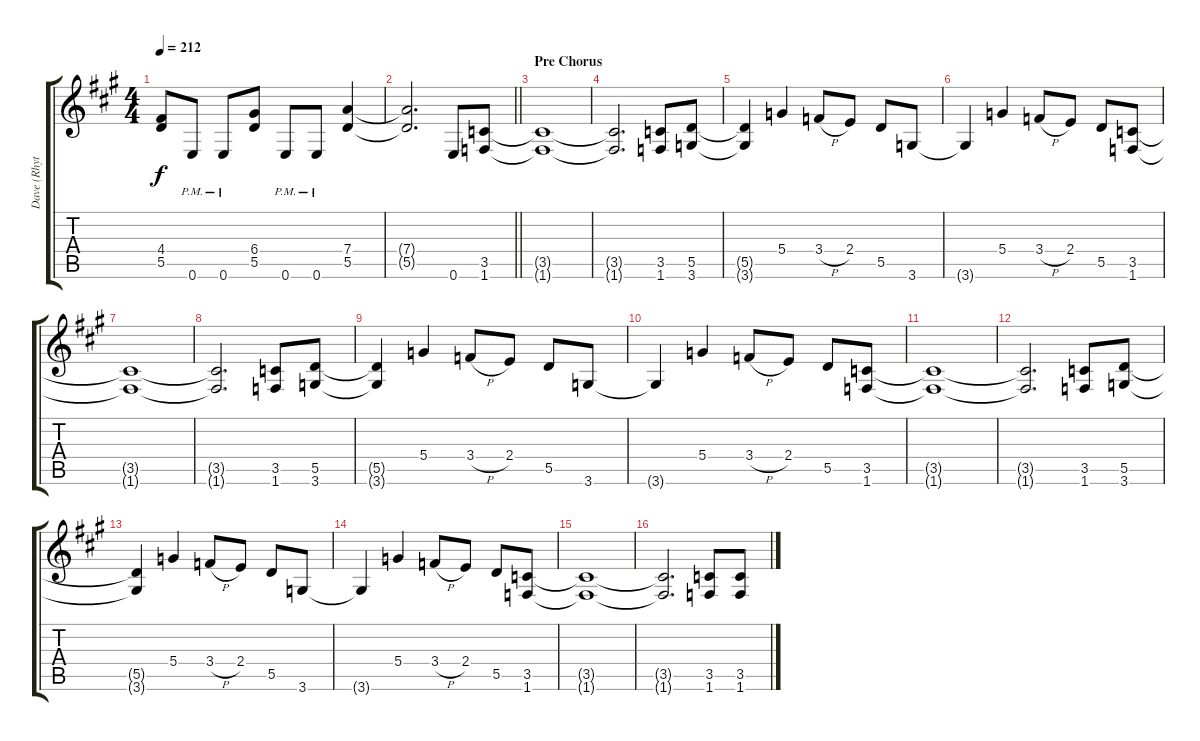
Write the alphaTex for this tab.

\track ("Dave (Rhythm 1)" "Dave (Rhyt") {instrument distortionguitar}
\staff {score tabs}
\tuning (E4 B3 G3 D3 A2 E2) {hide}
\ts (4 4)
\tempo 212
\clef g2
\ks a
(4.4 5.5).8{dy f} 0.6{pm}.8 0.6{pm}.8 (6.4 5.5).8 0.6{pm}.8 0.6{pm}.8 (7.4 5.5).4 |
\barLineRight lightlight
(7.4{t} 5.5{t}).2{d} 0.6.8 (3.5 1.6).8 |
\section ("" "Pre Chorus")
(3.5{t} 1.6{t}).1 |
(3.5{t} 1.6{t}).2{d} (3.5 1.6).8 (5.5 3.6).8 |
(5.5{t} 3.6{t}).4 5.4.4 3.4{h}.8 2.4.8 5.5.8 3.6.8 |
3.6{t}.4 5.4.4 3.4{h}.8 2.4.8 5.5.8 (3.5 1.6).8 |
(3.5{t} 1.6{t}).1 |
(3.5{t} 1.6{t}).2{d} (3.5 1.6).8 (5.5 3.6).8 |
(5.5{t} 3.6{t}).4 5.4.4 3.4{h}.8 2.4.8 5.5.8 3.6.8 |
3.6{t}.4 5.4.4 3.4{h}.8 2.4.8 5.5.8 (3.5 1.6).8 |
(3.5{t} 1.6{t}).1 |
(3.5{t} 1.6{t}).2{d} (3.5 1.6).8 (5.5 3.6).8 |
(5.5{t} 3.6{t}).4 5.4.4 3.4{h}.8 2.4.8 5.5.8 3.6.8 |
3.6{t}.4 5.4.4 3.4{h}.8 2.4.8 5.5.8 (3.5 1.6).8 |
(3.5{t} 1.6{t}).1 |
(3.5{t} 1.6{t}).2{d} (3.5 1.6).8 (3.5 1.6).8
